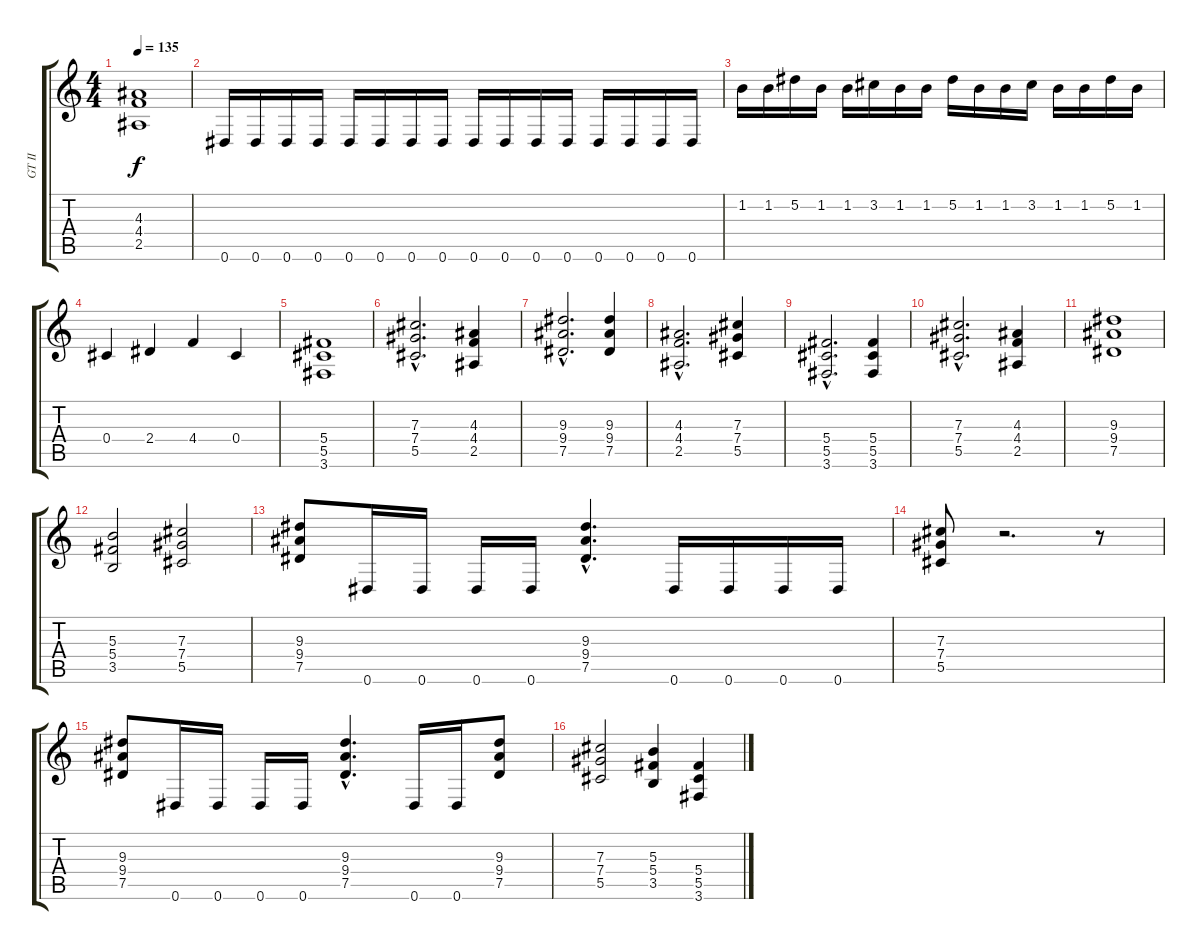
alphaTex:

\track ("GT II" "GT II") {instrument distortionguitar}
\staff {score tabs}
\tuning (Eb4 Bb3 Gb3 Db3 Ab2 Eb2) {hide}
\ts (4 4)
\tempo 135
\clef g2
\ks c
(4.3 4.4 2.5).1{dy f} |
0.6.16 0.6.16 0.6.16 0.6.16 0.6.16 0.6.16 0.6.16 0.6.16 0.6.16 0.6.16 0.6.16 0.6.16 0.6.16 0.6.16 0.6.16 0.6.16 |
1.2.16 1.2.16 5.2.16 1.2.16 1.2.16 3.2.16 1.2.16 1.2.16 5.2.16 1.2.16 1.2.16 3.2.16 1.2.16 1.2.16 5.2.16 1.2.16 |
0.4.4 2.4.4 4.4.4 0.4.4 |
(5.4 5.5 3.6).1 |
(7.3{hac} 7.4{hac} 5.5{hac}).2{d} (4.3 4.4 2.5).4 |
(9.3{hac} 9.4{hac} 7.5{hac}).2{d} (9.3 9.4 7.5).4 |
(4.3{hac} 4.4{hac} 2.5{hac}).2{d} (7.3 7.4 5.5).4 |
(5.4{hac} 5.5{hac} 3.6{hac}).2{d} (5.4 5.5 3.6).4 |
(7.3{hac} 7.4{hac} 5.5{hac}).2{d} (4.3 4.4 2.5).4 |
(9.3 9.4 7.5).1 |
(5.3 5.4 3.5).2 (7.3 7.4 5.5).2 |
(9.3 9.4 7.5).8 0.6.16 0.6.16 0.6.16 0.6.16 (9.3{hac} 9.4{hac} 7.5{hac}).4{d} 0.6.16 0.6.16 0.6.16 0.6.16 |
(7.3 7.4 5.5).8 r.2{d} r.8 |
(9.3 9.4 7.5).8 0.6.16 0.6.16 0.6.16 0.6.16 (9.3{hac} 9.4{hac} 7.5{hac}).4{d} 0.6.16 0.6.16 (9.3 9.4 7.5).8 |
(7.3 7.4 5.5).2 (5.3 5.4 3.5).4 (5.4 5.5 3.6).4
